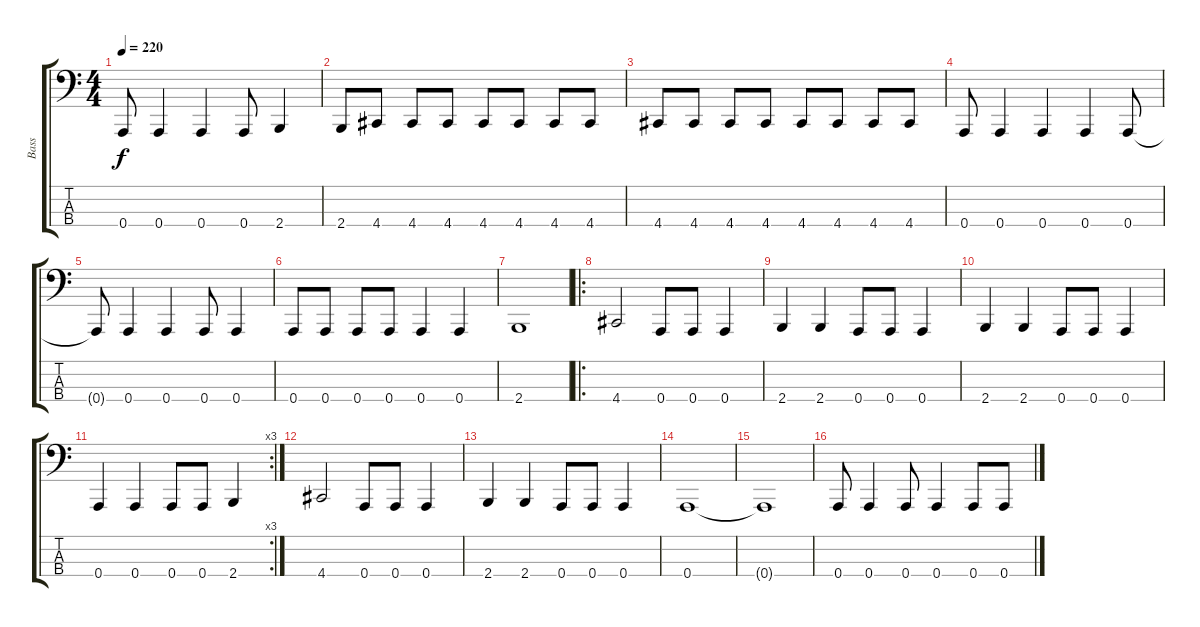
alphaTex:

\track ("Bass" "Bass") {instrument electricbassfinger}
\staff {score tabs}
\tuning (D2 A1 E1 A0) {hide}
\ts (4 4)
\tempo 220
\clef f4
\ks c
0.4{t}.8{dy f} 0.4.4 0.4.4 0.4.8 2.4.4 |
2.4.8 4.4.8 4.4.8 4.4.8 4.4.8 4.4.8 4.4.8 4.4.8 |
4.4.8 4.4.8 4.4.8 4.4.8 4.4.8 4.4.8 4.4.8 4.4.8 |
0.4.8 0.4.4 0.4.4 0.4.4 0.4.8 |
0.4{t}.8 0.4.4 0.4.4 0.4.8 0.4.4 |
0.4.8 0.4.8 0.4.8 0.4.8 0.4.4 0.4.4 |
2.4.1 |
\ro
4.4.2 0.4.8 0.4.8 0.4.4 |
2.4.4 2.4.4 0.4.8 0.4.8 0.4.4 |
2.4.4 2.4.4 0.4.8 0.4.8 0.4.4 |
\rc 3
0.4.4 0.4.4 0.4.8 0.4.8 2.4.4 |
4.4.2 0.4.8 0.4.8 0.4.4 |
2.4.4 2.4.4 0.4.8 0.4.8 0.4.4 |
0.4.1 |
0.4{t}.1 |
0.4.8 0.4.4 0.4.8 0.4.4 0.4.8 0.4.8
